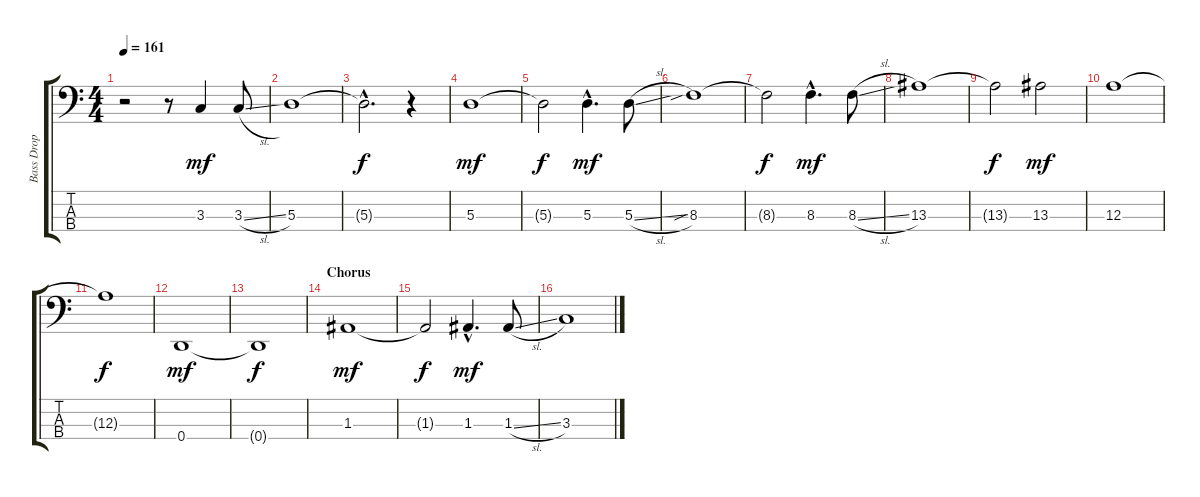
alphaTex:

\track ("Bass Drop D" "Bass Drop ") {instrument electricbassfinger}
\staff {score tabs}
\tuning (G2 D2 A1 D1) {hide}
\ts (4 4)
\tempo 161
\clef f4
\ks c
r.2{dy f} r.8 3.3.4{dy mf} 3.3{sl}.8 |
5.3.1 |
5.3{hac t}.2{d dy f} r.4 |
5.3.1{dy mf} |
5.3{t}.2{dy f} 5.3{hac}.4{d dy mf} 5.3{sl}.8 |
8.3{sib}.1 |
8.3{t}.2{dy f} 8.3{hac}.4{d dy mf} 8.3{sl}.8 |
13.3.1 |
13.3{t}.2{dy f} 13.3.2{dy mf} |
12.3.1 |
12.3{t}.1{dy f} |
0.4.1{dy mf} |
0.4{t}.1{dy f} |
\section ("" "Chorus")
1.3.1{dy mf} |
1.3{t}.2{dy f} 1.3{hac}.4{d dy mf} 1.3{sl}.8 |
3.3.1
